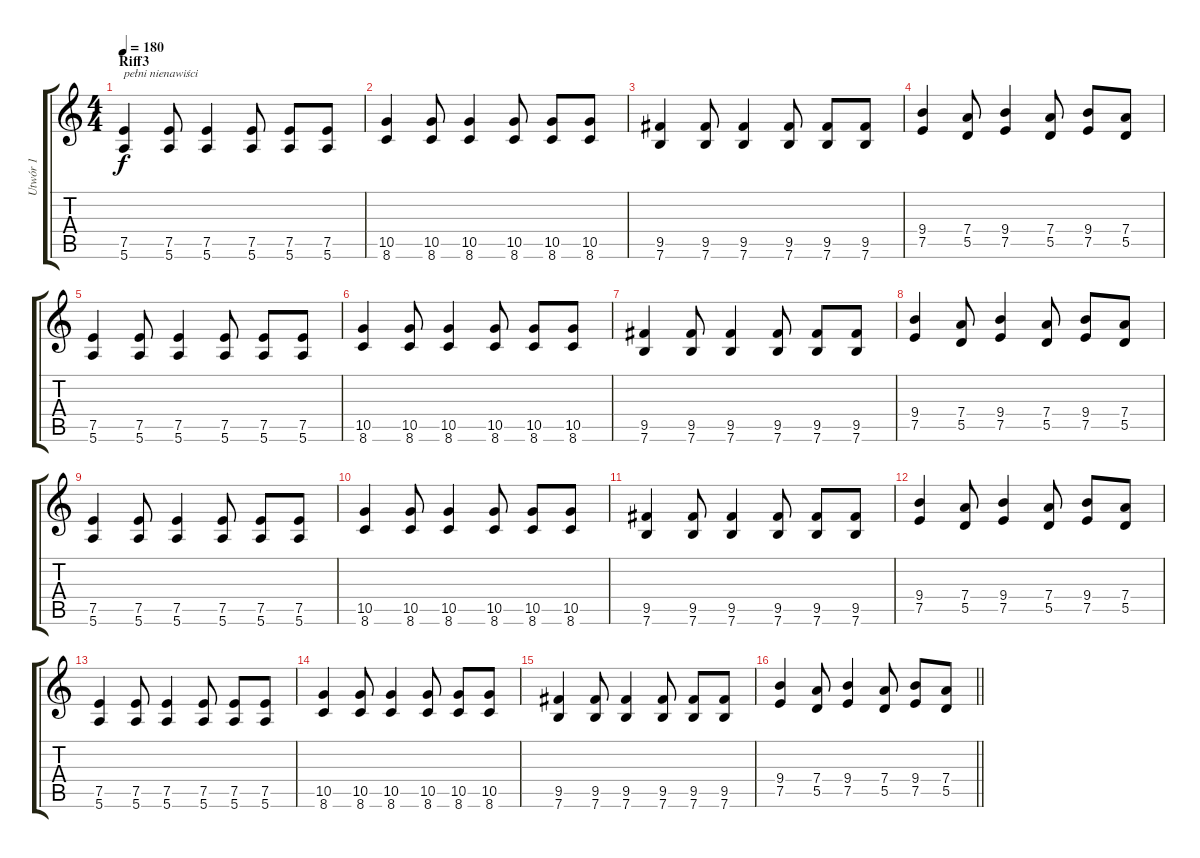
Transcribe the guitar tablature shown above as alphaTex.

\track ("Utwór 1" "Utwór 1") {instrument distortionguitar}
\staff {score tabs}
\tuning (E4 B3 G3 D3 A2 E2) {hide}
\ts (4 4)
\section ("" "Riff3")
\tempo 180
\clef g2
\ks c
(7.5 5.6).4{txt "pełni nienawiści" dy f} (7.5 5.6).8 (7.5 5.6).4 (7.5 5.6).8 (7.5 5.6).8 (7.5 5.6).8 |
(10.5 8.6).4 (10.5 8.6).8 (10.5 8.6).4 (10.5 8.6).8 (10.5 8.6).8 (10.5 8.6).8 |
(9.5 7.6).4 (9.5 7.6).8 (9.5 7.6).4 (9.5 7.6).8 (9.5 7.6).8 (9.5 7.6).8 |
(9.4 7.5).4 (7.4 5.5).8 (9.4 7.5).4 (7.4 5.5).8 (9.4 7.5).8 (7.4 5.5).8 |
(7.5 5.6).4 (7.5 5.6).8 (7.5 5.6).4 (7.5 5.6).8 (7.5 5.6).8 (7.5 5.6).8 |
(10.5 8.6).4 (10.5 8.6).8 (10.5 8.6).4 (10.5 8.6).8 (10.5 8.6).8 (10.5 8.6).8 |
(9.5 7.6).4 (9.5 7.6).8 (9.5 7.6).4 (9.5 7.6).8 (9.5 7.6).8 (9.5 7.6).8 |
(9.4 7.5).4 (7.4 5.5).8 (9.4 7.5).4 (7.4 5.5).8 (9.4 7.5).8 (7.4 5.5).8 |
(7.5 5.6).4 (7.5 5.6).8 (7.5 5.6).4 (7.5 5.6).8 (7.5 5.6).8 (7.5 5.6).8 |
(10.5 8.6).4 (10.5 8.6).8 (10.5 8.6).4 (10.5 8.6).8 (10.5 8.6).8 (10.5 8.6).8 |
(9.5 7.6).4 (9.5 7.6).8 (9.5 7.6).4 (9.5 7.6).8 (9.5 7.6).8 (9.5 7.6).8 |
(9.4 7.5).4 (7.4 5.5).8 (9.4 7.5).4 (7.4 5.5).8 (9.4 7.5).8 (7.4 5.5).8 |
(7.5 5.6).4 (7.5 5.6).8 (7.5 5.6).4 (7.5 5.6).8 (7.5 5.6).8 (7.5 5.6).8 |
(10.5 8.6).4 (10.5 8.6).8 (10.5 8.6).4 (10.5 8.6).8 (10.5 8.6).8 (10.5 8.6).8 |
(9.5 7.6).4 (9.5 7.6).8 (9.5 7.6).4 (9.5 7.6).8 (9.5 7.6).8 (9.5 7.6).8 |
\barLineRight lightlight
(9.4 7.5).4 (7.4 5.5).8 (9.4 7.5).4 (7.4 5.5).8 (9.4 7.5).8 (7.4 5.5).8
